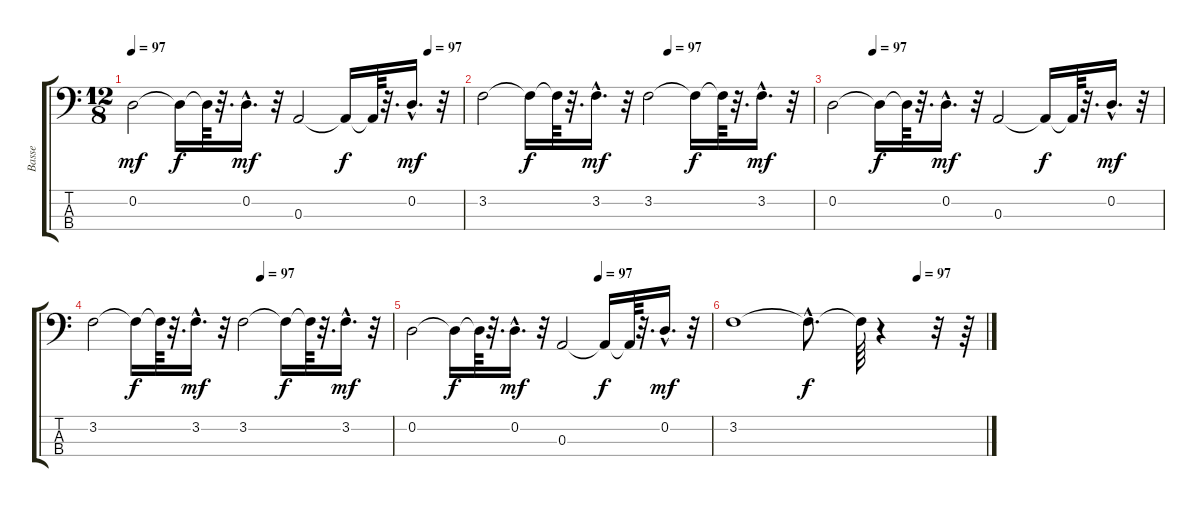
\track ("Basse" "Basse") {instrument acousticbass}
\staff {score tabs}
\tuning (G2 D2 A1 E1) {hide}
\ts (12 8)
\tempo 97
\tempo (97 0.8958333333333334)
\clef f4
\ks c
0.2.2{dy mf} 0.2{t}.16{dy f} 0.2{t}.64 r.32{d} 0.2{hac}.16{d dy mf} r.32 0.3.2 0.3{t}.16{dy f} 0.3{t}.64 r.32{d} 0.2{hac}.16{d dy mf} r.32 |
\tempo (97 0.5625)
3.2.2 3.2{t}.16{dy f} 3.2{t}.64 r.32{d} 3.2{hac}.16{d dy mf} r.32 3.2.2 3.2{t}.16{dy f} 3.2{t}.64 r.32{d} 3.2{hac}.16{d dy mf} r.32 |
\tempo (97 0.125)
0.2.2 0.2{t}.16{dy f} 0.2{t}.64 r.32{d} 0.2{hac}.16{d dy mf} r.32 0.3.2 0.3{t}.16{dy f} 0.3{t}.64 r.32{d} 0.2{hac}.16{d dy mf} r.32 |
\tempo (97 0.5625)
3.2.2 3.2{t}.16{dy f} 3.2{t}.64 r.32{d} 3.2{hac}.16{d dy mf} r.32 3.2.2 3.2{t}.16{dy f} 3.2{t}.64 r.32{d} 3.2{hac}.16{d dy mf} r.32 |
\tempo (97 0.625)
0.2.2 0.2{t}.16{dy f} 0.2{t}.64 r.32{d} 0.2{hac}.16{d dy mf} r.32 0.3.2 0.3{t}.16{dy f} 0.3{t}.64 r.32{d} 0.2{hac}.16{d dy mf} r.32 |
\tempo (97 0.7291666666666666)
3.2.1 3.2{hac t}.8{d dy f} 3.2{t}.64 r.4 r.32 r.64
